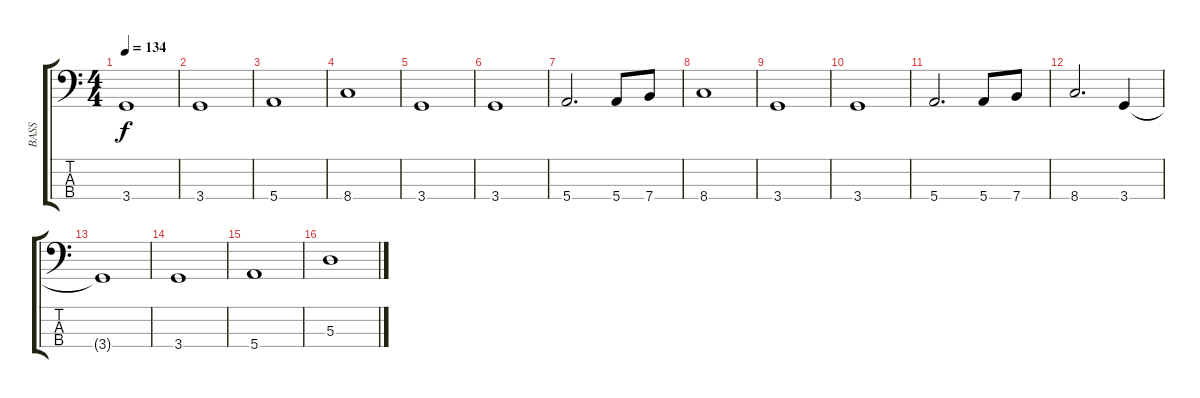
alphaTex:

\track ("BASS" "BASS") {instrument electricbasspick}
\staff {score tabs}
\tuning (G2 D2 A1 E1) {hide}
\ts (4 4)
\tempo 134
\clef f4
\ks c
3.4.1{dy f} |
3.4.1 |
5.4.1 |
8.4.1 |
3.4.1 |
3.4.1 |
5.4.2{d} 5.4.8 7.4.8 |
8.4.1 |
3.4.1 |
3.4.1 |
5.4.2{d} 5.4.8 7.4.8 |
8.4.2{d} 3.4.4 |
3.4{t}.1 |
3.4.1 |
5.4.1 |
5.3.1
